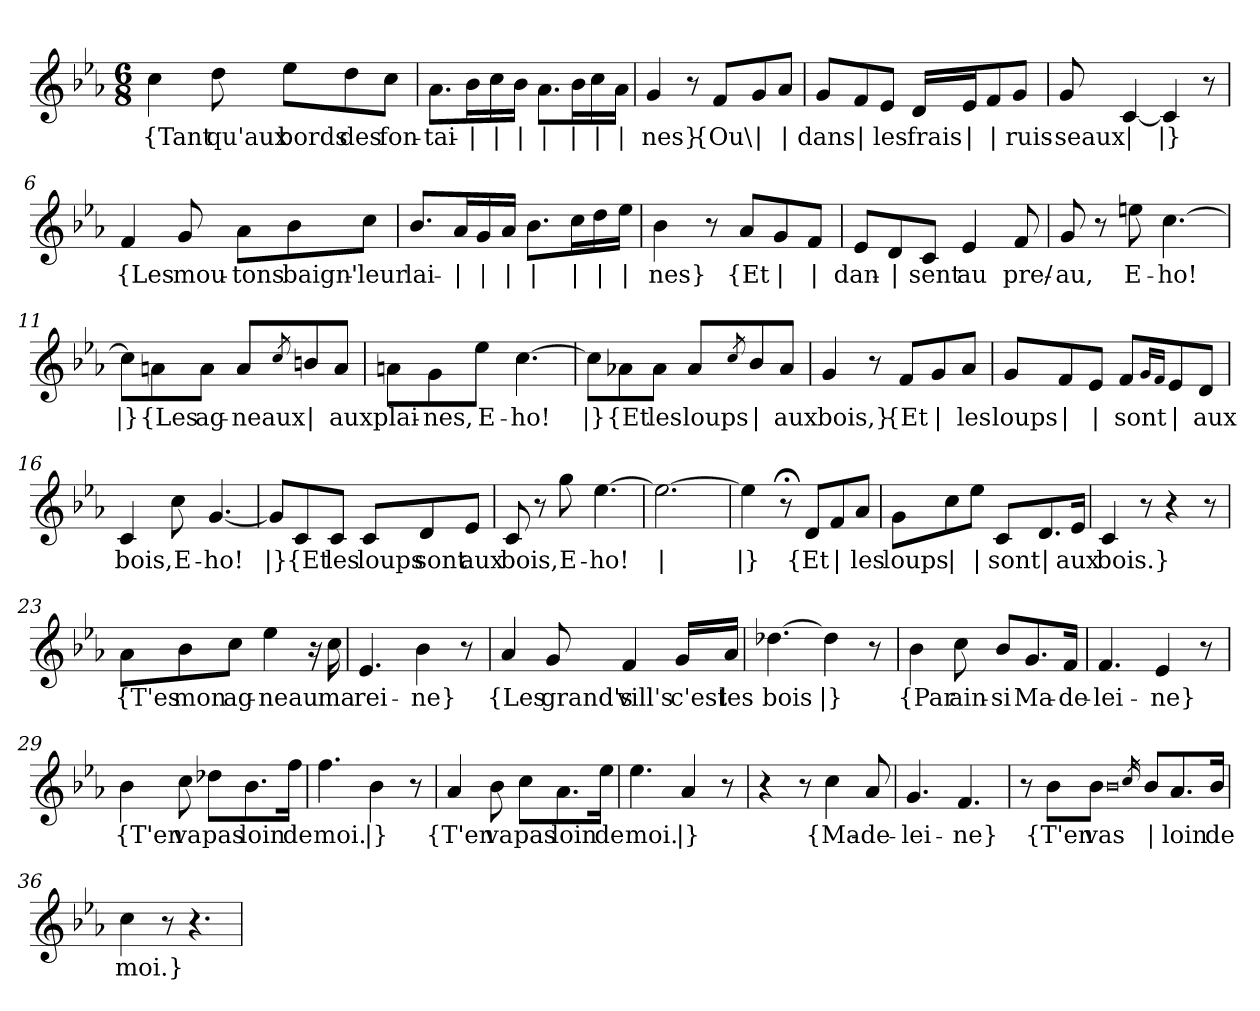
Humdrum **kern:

**kern	**text
*part1	*part1
*staff1	*staff1
*clefG2	*
*k[b-e-a-]	*
*M6/8	*
=1	=1
!	!LO:LY:b
4cc\	{Tant
!	!LO:LY:b
8dd\	qu'aux
!	!LO:LY:b
8ee-\L	bords
!	!LO:LY:b
8dd\	des
!	!LO:LY:b
8cc\J	fon-
=2	=2
!	!LO:LY:b
8.a-\L	-tai-
!	!LO:LY:b
16b-\L	|
!	!LO:LY:b
16cc\	|
!	!LO:LY:b
16b-\JJ	|
!	!LO:LY:b
8.a-\L	|
!	!LO:LY:b
16b-\L	|
!	!LO:LY:b
16cc\	|
!	!LO:LY:b
16a-\JJ	|
=3	=3
!	!LO:LY:b
4g/	-nes}
8r	.
!	!LO:LY:b
8f/L	{Ou\
!	!LO:LY:b
8g/	|
!	!LO:LY:b
8a-/J	|
=4	=4
!	!LO:LY:b
8g/L	dans
!	!LO:LY:b
8f/	|
!	!LO:LY:b
8e-/J	les
!	!LO:LY:b
16d/LL	frais
!	!LO:LY:b
16e-/J	|
!	!LO:LY:b
8f/	|
!	!LO:LY:b
8g/J	ruis-
=5	=5
!	!LO:LY:b
8g/	-seaux
!	!LO:LY:b
[4c/	|
!	!LO:LY:b
4c/]	|}
8r	.
!!LO:LB:g=z
=6	=6
!	!LO:LY:b
4f/	{Les
!	!LO:LY:b
8g/	mou-
!	!LO:LY:b
8a-\L	-tons
!	!LO:LY:b
8b-\	baign'-
!	!LO:LY:b
8cc\J	-leur
=7	=7
!	!LO:LY:b
8.b-/L	lai-
!	!LO:LY:b
16a-/L	|
!	!LO:LY:b
16g/	|
!	!LO:LY:b
16a-/JJ	|
!	!LO:LY:b
8.b-\L	|
!	!LO:LY:b
16cc\L	|
!	!LO:LY:b
16dd\	|
!	!LO:LY:b
16ee-\JJ	|
=8	=8
!	!LO:LY:b
4b-\	-nes}
8r	.
!	!LO:LY:b
8a-/L	{Et
!	!LO:LY:b
8g/	|
!	!LO:LY:b
8f/J	|
=9	=9
!	!LO:LY:b
8e-/L	dan-
!	!LO:LY:b
8d/	|
!	!LO:LY:b
8c/J	-sent
!	!LO:LY:b
4e-/	au
!	!LO:LY:b
8f/	pre/-
=10	=10
!	!LO:LY:b
8g/	-au,
8r	.
!	!LO:LY:b
8een\	E-
!	!LO:LY:b
[4.cc\	-ho!
!!LO:LB:g=z
=11	=11
!	!LO:LY:b
8cc\L]	|}
!	!LO:LY:b
8an\	{Les
!	!LO:LY:b
8a\J	ag-
!	!LO:LY:b
8a/L	-neaux
8qcc/	.
!	!LO:LY:b
8bn/	|
!	!LO:LY:b
8a/J	aux
=12	=12
!	!LO:LY:b
8an\L	plai-
!	!LO:LY:b
8g\	-nes,
!	!LO:LY:b
8ee-\J	E-
!	!LO:LY:b
[4.cc\	-ho!
=13	=13
!	!LO:LY:b
8cc\L]	|}
!	!LO:LY:b
8a-X\	{Et
!	!LO:LY:b
8a-\J	les
!	!LO:LY:b
8a-/L	loups
8qcc/	.
!	!LO:LY:b
8b-/	|
!	!LO:LY:b
8a-/J	aux
=14	=14
!	!LO:LY:b
4g/	bois,}
8r	.
!	!LO:LY:b
8f/L	{Et
!	!LO:LY:b
8g/	|
!	!LO:LY:b
8a-/J	les
=15	=15
!	!LO:LY:b
8g/L	loups
!	!LO:LY:b
8f/	|
!	!LO:LY:b
8e-/J	|
!	!LO:LY:b
8f/L	sont
16qg/LL	.
16qf/JJ	.
!	!LO:LY:b
8e-/	|
!	!LO:LY:b
8d/J	aux
!!LO:LB:g=z
=16	=16
!	!LO:LY:b
4c/	bois,
!	!LO:LY:b
8cc\	E-
!	!LO:LY:b
[4.g/	-ho!
=17	=17
!	!LO:LY:b
8g/L]	|}
!	!LO:LY:b
8c/	{Et
!	!LO:LY:b
8c/J	les
!	!LO:LY:b
8c/L	loups
!	!LO:LY:b
8d/	sont
!	!LO:LY:b
8e-/J	aux
=18	=18
!	!LO:LY:b
8c/	bois,
8r	.
!	!LO:LY:b
8gg\	E-
!	!LO:LY:b
[4.ee-\	ho!
=19	=19
!	!LO:LY:b
2.ee-\_	|
=20	=20
!	!LO:LY:b
4ee-\]	|}
8r;<	.
!	!LO:LY:b
8d/L	{Et
!	!LO:LY:b
8f/	|
!	!LO:LY:b
8a-/J	les
=21	=21
!	!LO:LY:b
8g\L	loups
!	!LO:LY:b
8cc\	|
!	!LO:LY:b
8ee-\J	|
!	!LO:LY:b
8c/L	sont
!	!LO:LY:b
8.d/	|
!	!LO:LY:b
16e-/Jk	aux
=22	=22
!	!LO:LY:b
4c/	bois.}
8r	.
4r	.
8r	.
!!LO:LB:g=z
=23	=23
!	!LO:LY:b
8a-\L	{T'es
!	!LO:LY:b
8b-\	mon
!	!LO:LY:b
8cc\J	ag-
!	!LO:LY:b
4ee-\	-neau
16r	.
!	!LO:LY:b
16cc\	ma
=24	=24
!	!LO:LY:b
4.e-/	rei-
!	!LO:LY:b
4b-\	-ne}
8r	.
=25	=25
!	!LO:LY:b
4a-/	{Les
!	!LO:LY:b
8g/	grand's
!	!LO:LY:b
4f/	vill's
!	!LO:LY:b
16g/LL	c'est
!	!LO:LY:b
16a-/JJ	les
=26	=26
!	!LO:LY:b
[4.dd-X\	bois
!	!LO:LY:b
4dd-\]	|}
8r	.
=27	=27
!	!LO:LY:b
4b-\	{Par
!	!LO:LY:b
8cc\	ain-
!	!LO:LY:b
8b-/L	-si
!	!LO:LY:b
8.g/	Ma-
!	!LO:LY:b
16f/Jk	-de-
!!LO:LB:g=z
=28	=28
!	!LO:LY:b
4.f/	-lei-
!	!LO:LY:b
4e-/	-ne}
8r	.
=29	=29
!	!LO:LY:b
4b-\	{T'en
!	!LO:LY:b
8cc\	va
!	!LO:LY:b
8dd-X\L	pas
!	!LO:LY:b
8.b-\	loin
!	!LO:LY:b
16ff\Jk	de
=30	=30
!	!LO:LY:b
4.ff\	moi.
!	!LO:LY:b
4b-\	|}
8r	.
=31	=31
!	!LO:LY:b
4a-/	{T'en
!	!LO:LY:b
8b-\	va
!	!LO:LY:b
8cc\L	pas
!	!LO:LY:b
8.a-\	loin
!	!LO:LY:b
16ee-\Jk	de
=32	=32
!	!LO:LY:b
4.ee-\	moi.
!	!LO:LY:b
4a-/	|}
8r	.
=33	=33
4r	.
8r	.
!	!LO:LY:b
4cc\	{Ma-
!	!LO:LY:b
8a-/	-de-
=34	=34
!	!LO:LY:b
4.g/	-lei-
!	!LO:LY:b
4.f/	-ne}
!!LO:LB:g=z
=35	=35
8r	.
!	!LO:LY:b
8b-\L	{T'en
!	!LO:LY:b
8b-\J	vas
0qb-	.
16qcc/	.
!	!LO:LY:b
8b-/L	|
!	!LO:LY:b
8.a-/	loin
!	!LO:LY:b
16b-/Jk	de
=36	=36
!	!LO:LY:b
4cc\	moi.}
8r	.
4.r	.
=	=
*-	*-
